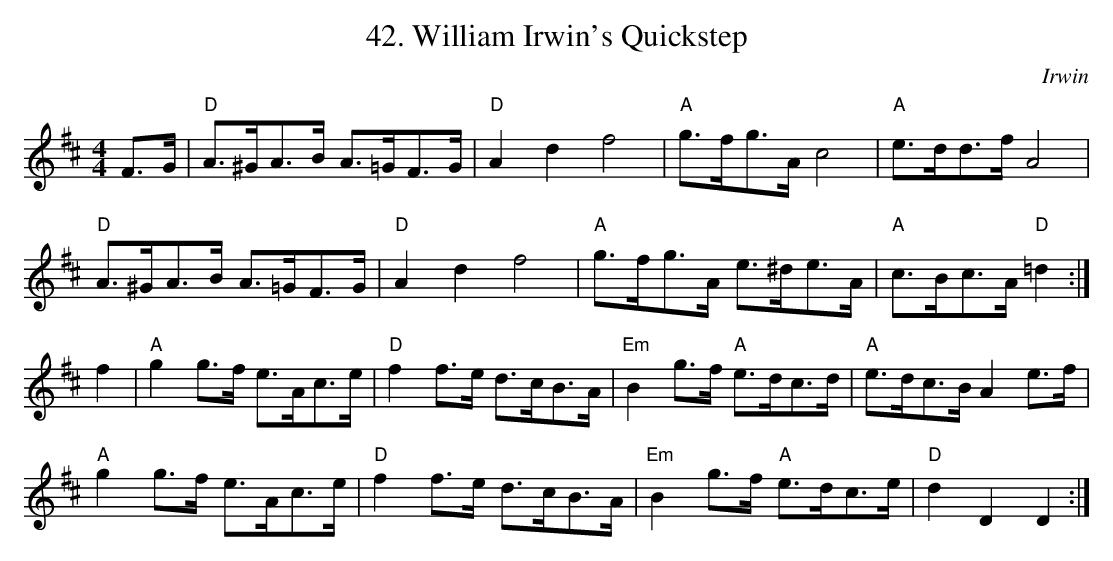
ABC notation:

X:1
T:42. William Irwin's Quickstep
C:Irwin
L:1/8
M:4/4
K:D
 F>G | "D"A>^GA>B A>=GF>G | "D"A2 d2 f4 | "A"g>fg>A c4 | "A"e>dd>f A4 |$ %5
 "D"A>^GA>B A>=GF>G | "D"A2 d2 f4 | "A"g>fg>A e>^de>A | "A"c>Bc>A "D"=d2  :|$  f2 | "A"g2 g>f e>Ac>e | %11
 "D"f2 f>e d>cB>A | "Em"B2 g>f "A"e>dc>d | "A"e>dc>B A2 e>f |$ "A"g2 g>f e>Ac>e | "D"f2 f>e d>cB>A | "Em"B2 g>f "A"e>dc>e | %17
 "D"d2 D2 D2  :| %18
